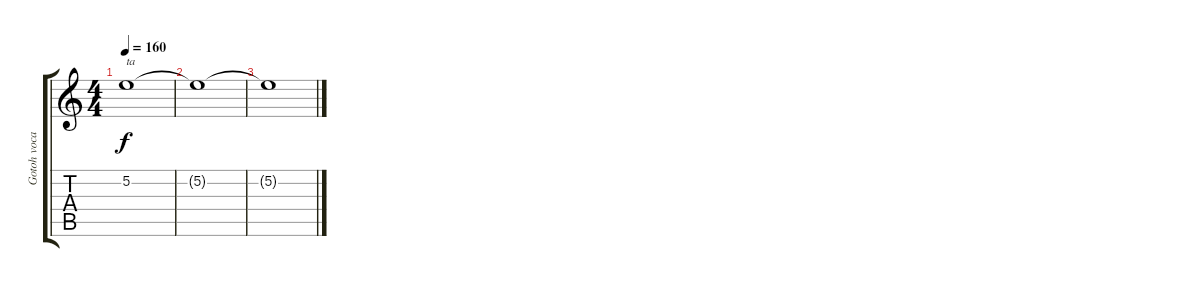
\track ("Gotoh vocals" "Gotoh voca") {instrument contrabass}
\staff {score tabs}
\tuning (E4 B3 G3 D3 A2 E2) {hide}
\ts (4 4)
\tempo 160
\clef g2
\ks c
5.2.1{txt "ta" dy f} |
5.2{t}.1 |
5.2{t}.1{volume 0}
